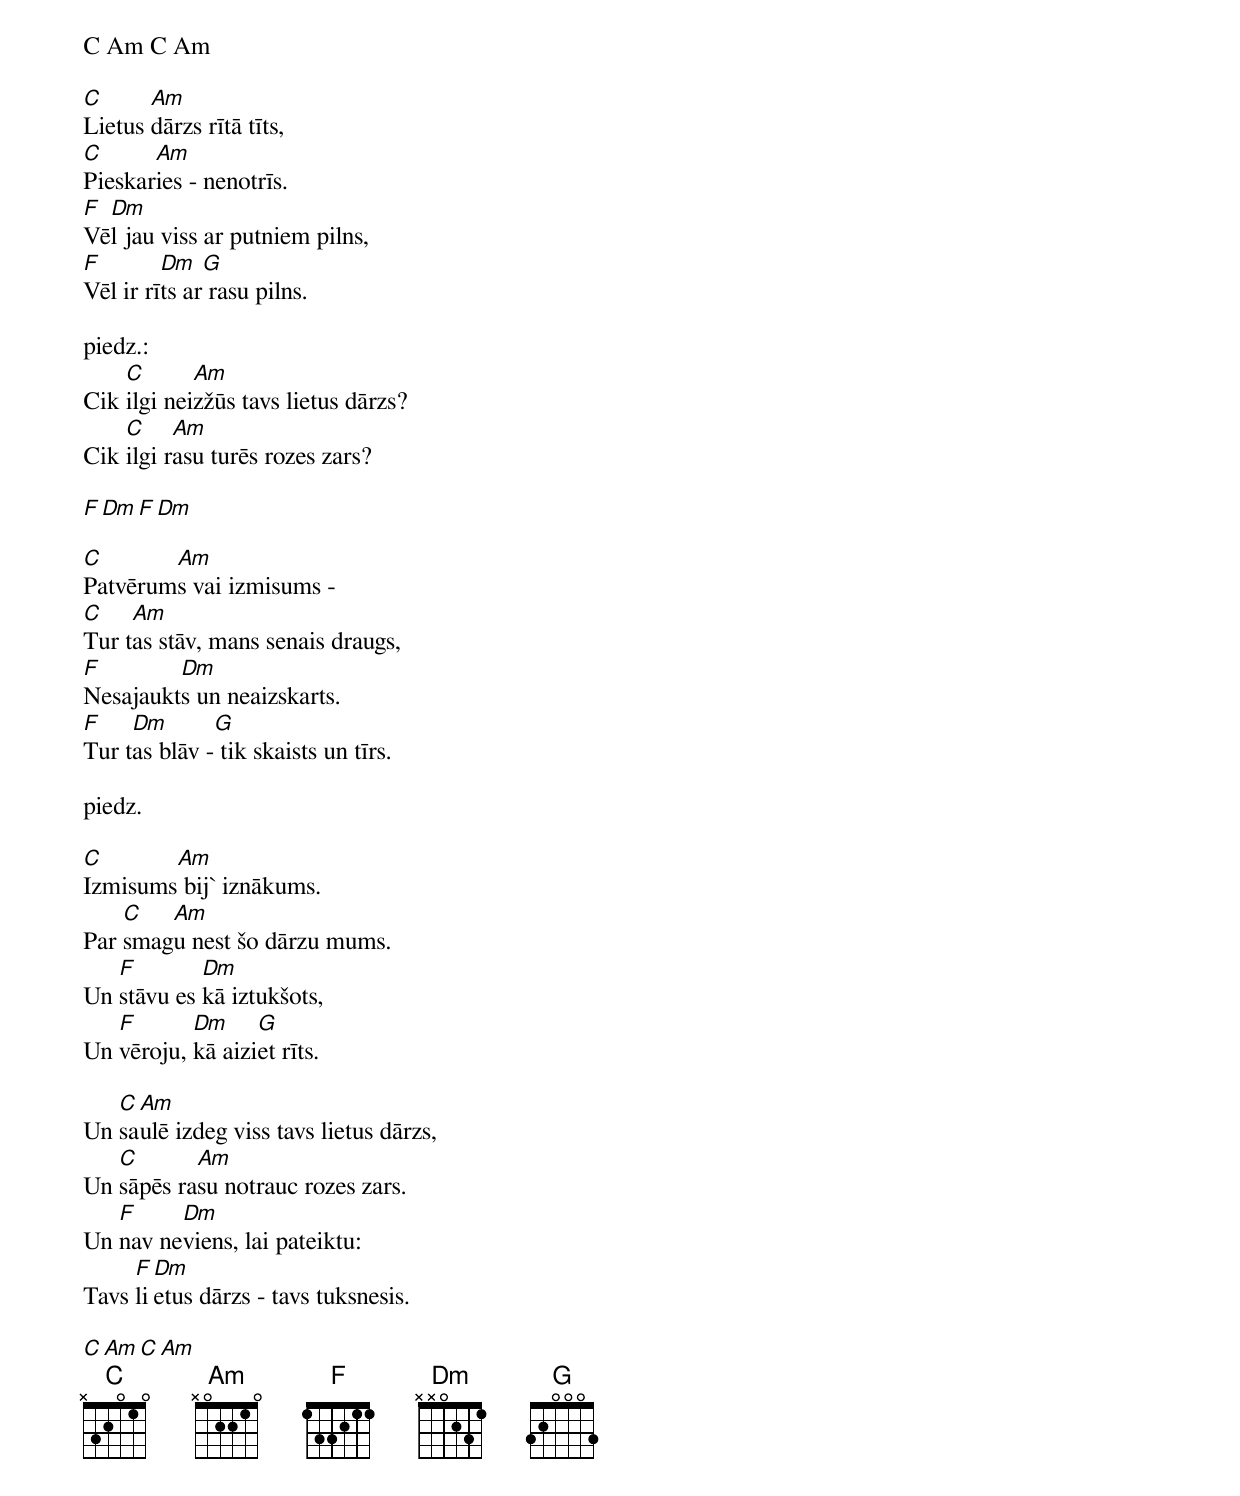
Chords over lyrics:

C Am C Am

C      Am
Lietus dārzs rītā tīts,
C      Am
Pieskaries - nenotrīs.
F Dm
Vēl jau viss ar putniem pilns,
F        Dm   G
Vēl ir rīts ar rasu pilns.

piedz.:
    C       Am
Cik ilgi neizžūs tavs lietus dārzs?
    C     Am
Cik ilgi rasu turēs rozes zars?

F Dm F Dm

C       Am
Patvērums vai izmisums -
C    Am
Tur tas stāv, mans senais draugs,
F        Dm
Nesajaukts un neaizskarts.
F    Dm       G
Tur tas blāv - tik skaists un tīrs.

piedz.

C       Am
Izmisums bij` iznākums.
    C   Am
Par smagu nest šo dārzu mums.
   F        Dm
Un stāvu es kā iztukšots,
   F       Dm     G
Un vēroju, kā aiziet rīts.

   C Am
Un saulē izdeg viss tavs lietus dārzs,
   C       Am
Un sāpēs rasu notrauc rozes zars.
   F     Dm
Un nav neviens, lai pateiktu:
     F Dm
Tavs lietus dārzs - tavs tuksnesis.

C Am C Am
